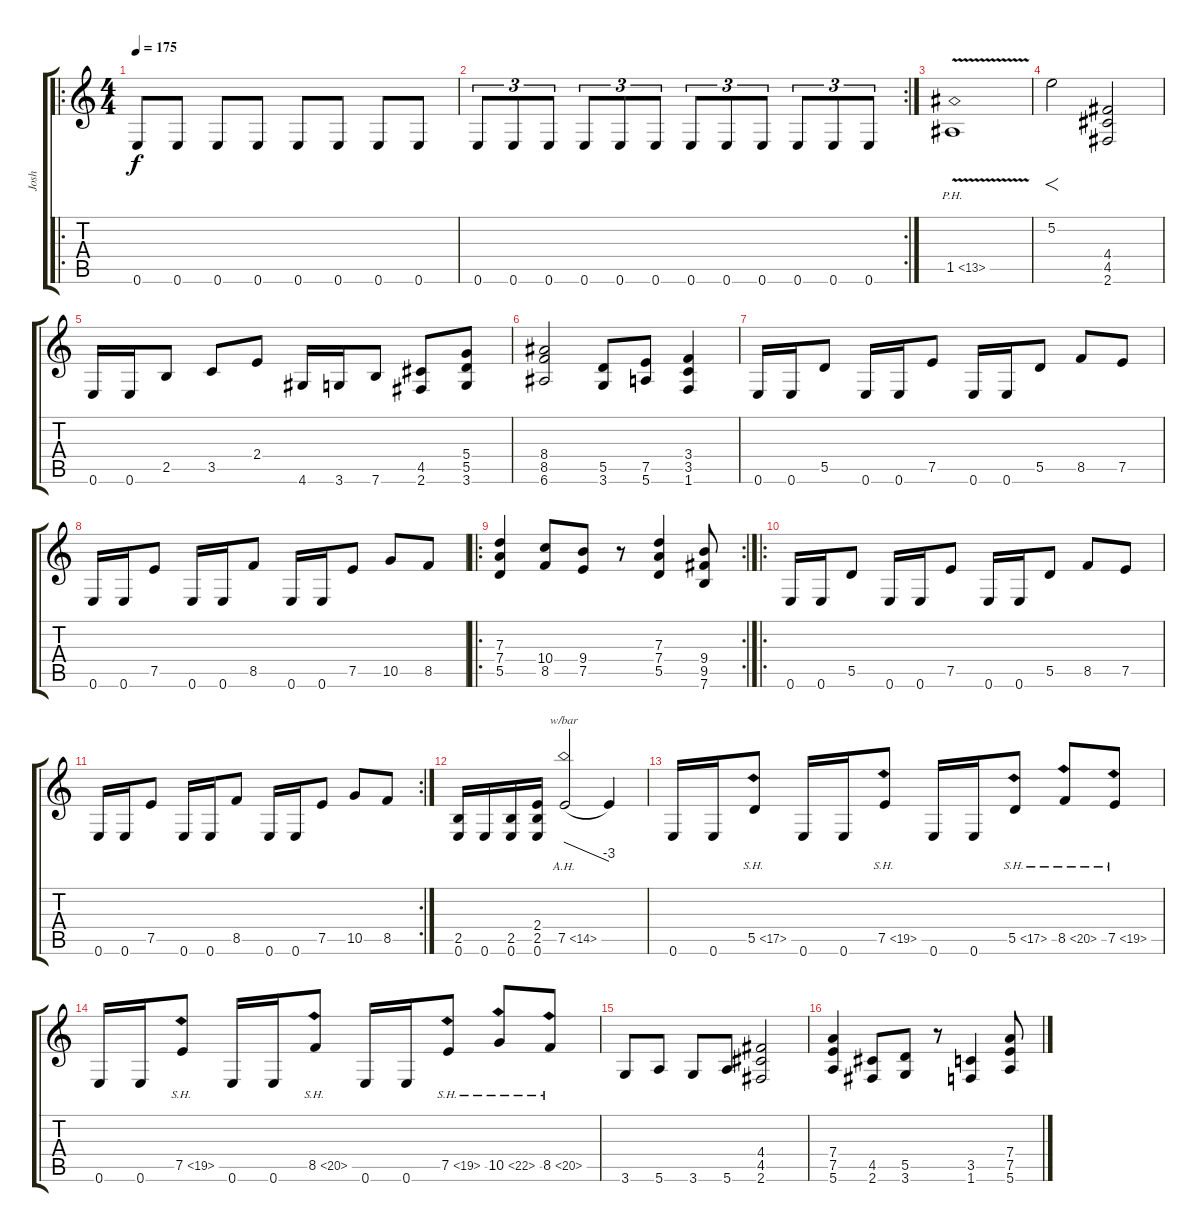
\track ("Josh" "Josh") {instrument distortionguitar}
\staff {score tabs}
\tuning (E4 B3 G3 D3 A2 E2) {hide}
\ro
\ts (4 4)
\tempo 175
\clef g2
\ks c
0.6.8{dy f instrument distortionguitar} 0.6.8 0.6.8 0.6.8 0.6.8 0.6.8 0.6.8 0.6.8 |
\rc 2
0.6.8{tu (3 2)} 0.6.8{tu (3 2)} 0.6.8{tu (3 2)} 0.6.8{tu (3 2)} 0.6.8{tu (3 2)} 0.6.8{tu (3 2)} 0.6.8{tu (3 2)} 0.6.8{tu (3 2)} 0.6.8{tu (3 2)} 0.6.8{tu (3 2)} 0.6.8{tu (3 2)} 0.6.8{tu (3 2)} |
1.5{ph 12 v}.1 |
5.2.2{f} (4.4 4.5 2.6).2 |
0.6.16 0.6.16 2.5.8 3.5.8 2.4.8 4.6.16 3.6.16 7.6.8 (4.5 2.6).8 (5.4 5.5 3.6).8 |
(8.4 8.5 6.6).2 (5.5 3.6).8 (7.5 5.6).8 (3.4 3.5 1.6).4 |
0.6.16 0.6.16 5.5.8 0.6.16 0.6.16 7.5.8 0.6.16 0.6.16 5.5.8 8.5.8 7.5.8 |
0.6.16 0.6.16 7.5.8 0.6.16 0.6.16 8.5.8 0.6.16 0.6.16 7.5.8 10.5.8 8.5.8 |
\ro
\rc 2
(7.3 7.4 5.5).4 (10.4 8.5).8 (9.4 7.5).8 r.8 (7.3 7.4 5.5).4 (9.4 9.5 7.6).8 |
\ro
0.6.16 0.6.16 5.5.8 0.6.16 0.6.16 7.5.8 0.6.16 0.6.16 5.5.8 8.5.8 7.5.8 |
\rc 2
0.6.16 0.6.16 7.5.8 0.6.16 0.6.16 8.5.8 0.6.16 0.6.16 7.5.8 10.5.8 8.5.8 |
(2.5 0.6).16 0.6.16 (2.5 0.6).16 (2.4 2.5 0.6).16 7.5{ah 7}.2{tbe (dive default 0 0 60 -12)} 7.5{t}.4 |
0.6.16 0.6.16 5.5{sh 12}.8 0.6.16 0.6.16 7.5{sh 12}.8 0.6.16 0.6.16 5.5{sh 12}.8 8.5{sh 12}.8 7.5{sh 12}.8 |
0.6.16 0.6.16 7.5{sh 12}.8 0.6.16 0.6.16 8.5{sh 12}.8 0.6.16 0.6.16 7.5{sh 12}.8 10.5{sh 12}.8 8.5{sh 12}.8 |
3.6.8 5.6.8 3.6.8 5.6.8 (4.4 4.5 2.6).2 |
(7.4 7.5 5.6).4 (4.5 2.6).8 (5.5 3.6).8 r.8 (3.5 1.6).4 (7.4 7.5 5.6).8
